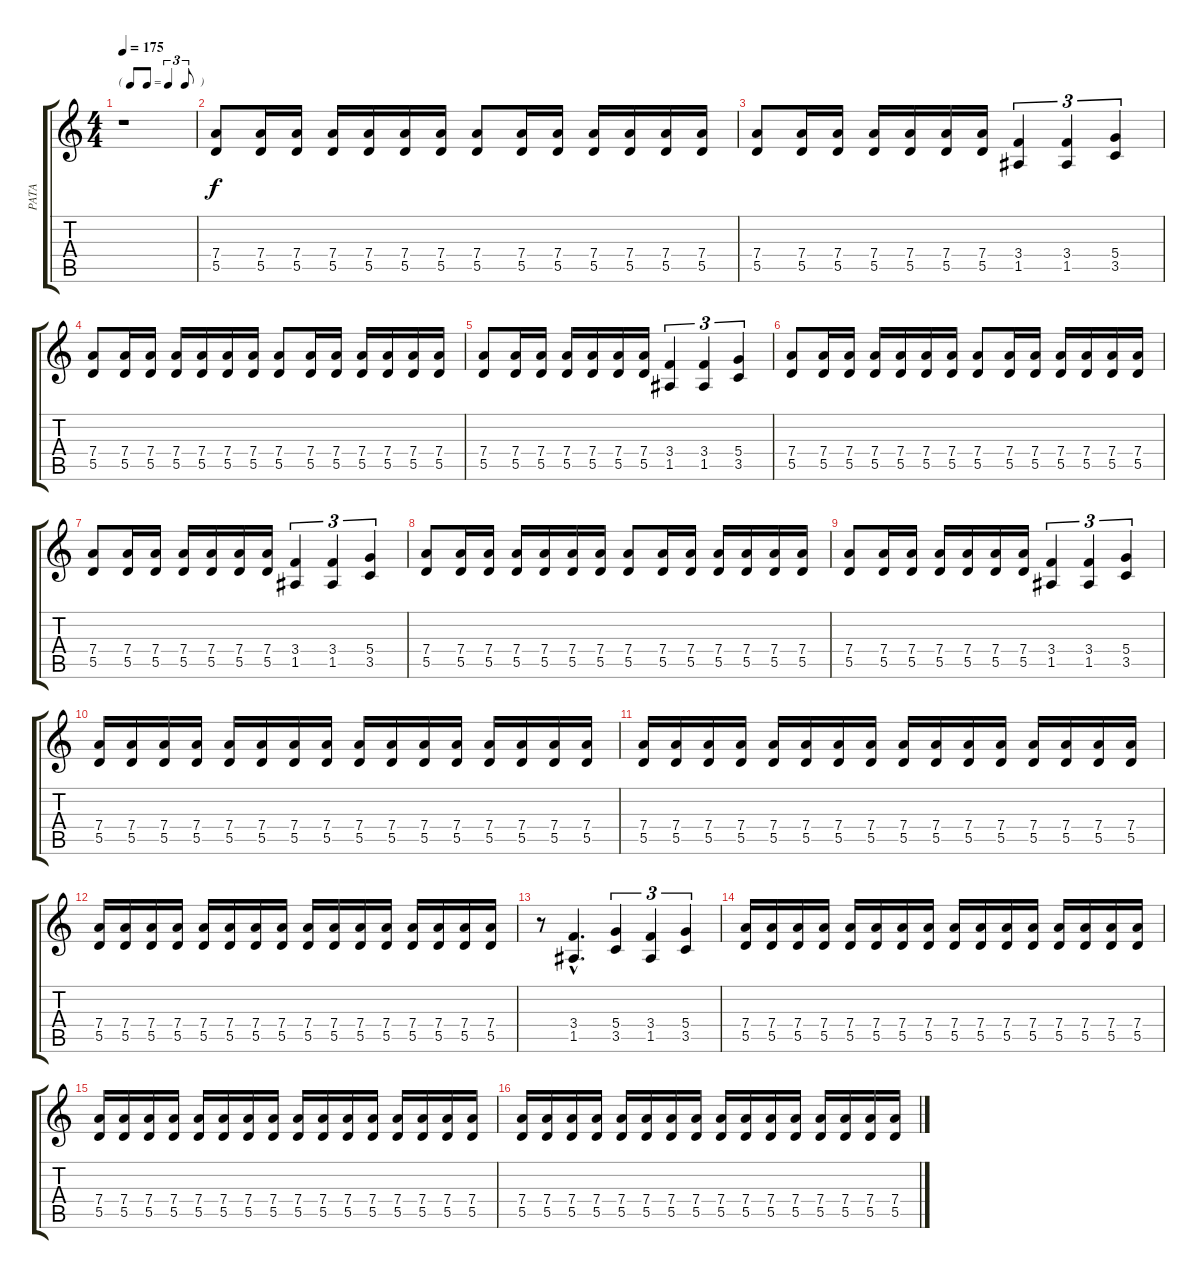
\track ("PATA" "PATA") {instrument distortionguitar}
\staff {score tabs}
\tuning (E4 B3 G3 D3 A2 E2) {hide}
\ts (4 4)
\tf triplet8th
\tempo 175
\clef g2
\ks c
r.1{dy f instrument distortionguitar} |
(7.4 5.5).8 (7.4 5.5).16 (7.4 5.5).16 (7.4 5.5).16 (7.4 5.5).16 (7.4 5.5).16 (7.4 5.5).16 (7.4 5.5).8 (7.4 5.5).16 (7.4 5.5).16 (7.4 5.5).16 (7.4 5.5).16 (7.4 5.5).16 (7.4 5.5).16 |
(7.4 5.5).8 (7.4 5.5).16 (7.4 5.5).16 (7.4 5.5).16 (7.4 5.5).16 (7.4 5.5).16 (7.4 5.5).16 (3.4 1.5).4{tu (3 2)} (3.4 1.5).4{tu (3 2)} (5.4 3.5).4{tu (3 2)} |
(7.4 5.5).8 (7.4 5.5).16 (7.4 5.5).16 (7.4 5.5).16 (7.4 5.5).16 (7.4 5.5).16 (7.4 5.5).16 (7.4 5.5).8 (7.4 5.5).16 (7.4 5.5).16 (7.4 5.5).16 (7.4 5.5).16 (7.4 5.5).16 (7.4 5.5).16 |
(7.4 5.5).8 (7.4 5.5).16 (7.4 5.5).16 (7.4 5.5).16 (7.4 5.5).16 (7.4 5.5).16 (7.4 5.5).16 (3.4 1.5).4{tu (3 2)} (3.4 1.5).4{tu (3 2)} (5.4 3.5).4{tu (3 2)} |
(7.4 5.5).8 (7.4 5.5).16 (7.4 5.5).16 (7.4 5.5).16 (7.4 5.5).16 (7.4 5.5).16 (7.4 5.5).16 (7.4 5.5).8 (7.4 5.5).16 (7.4 5.5).16 (7.4 5.5).16 (7.4 5.5).16 (7.4 5.5).16 (7.4 5.5).16 |
(7.4 5.5).8 (7.4 5.5).16 (7.4 5.5).16 (7.4 5.5).16 (7.4 5.5).16 (7.4 5.5).16 (7.4 5.5).16 (3.4 1.5).4{tu (3 2)} (3.4 1.5).4{tu (3 2)} (5.4 3.5).4{tu (3 2)} |
(7.4 5.5).8 (7.4 5.5).16 (7.4 5.5).16 (7.4 5.5).16 (7.4 5.5).16 (7.4 5.5).16 (7.4 5.5).16 (7.4 5.5).8 (7.4 5.5).16 (7.4 5.5).16 (7.4 5.5).16 (7.4 5.5).16 (7.4 5.5).16 (7.4 5.5).16 |
(7.4 5.5).8 (7.4 5.5).16 (7.4 5.5).16 (7.4 5.5).16 (7.4 5.5).16 (7.4 5.5).16 (7.4 5.5).16 (3.4 1.5).4{tu (3 2)} (3.4 1.5).4{tu (3 2)} (5.4 3.5).4{tu (3 2)} |
(7.4 5.5).16 (7.4 5.5).16 (7.4 5.5).16 (7.4 5.5).16 (7.4 5.5).16 (7.4 5.5).16 (7.4 5.5).16 (7.4 5.5).16 (7.4 5.5).16 (7.4 5.5).16 (7.4 5.5).16 (7.4 5.5).16 (7.4 5.5).16 (7.4 5.5).16 (7.4 5.5).16 (7.4 5.5).16 |
(7.4 5.5).16 (7.4 5.5).16 (7.4 5.5).16 (7.4 5.5).16 (7.4 5.5).16 (7.4 5.5).16 (7.4 5.5).16 (7.4 5.5).16 (7.4 5.5).16 (7.4 5.5).16 (7.4 5.5).16 (7.4 5.5).16 (7.4 5.5).16 (7.4 5.5).16 (7.4 5.5).16 (7.4 5.5).16 |
(7.4 5.5).16 (7.4 5.5).16 (7.4 5.5).16 (7.4 5.5).16 (7.4 5.5).16 (7.4 5.5).16 (7.4 5.5).16 (7.4 5.5).16 (7.4 5.5).16 (7.4 5.5).16 (7.4 5.5).16 (7.4 5.5).16 (7.4 5.5).16 (7.4 5.5).16 (7.4 5.5).16 (7.4 5.5).16 |
r.8 (3.4{hac} 1.5{hac}).4{d} (5.4 3.5).4{tu (3 2)} (3.4 1.5).4{tu (3 2)} (5.4 3.5).4{tu (3 2)} |
(7.4 5.5).16 (7.4 5.5).16 (7.4 5.5).16 (7.4 5.5).16 (7.4 5.5).16 (7.4 5.5).16 (7.4 5.5).16 (7.4 5.5).16 (7.4 5.5).16 (7.4 5.5).16 (7.4 5.5).16 (7.4 5.5).16 (7.4 5.5).16 (7.4 5.5).16 (7.4 5.5).16 (7.4 5.5).16 |
(7.4 5.5).16 (7.4 5.5).16 (7.4 5.5).16 (7.4 5.5).16 (7.4 5.5).16 (7.4 5.5).16 (7.4 5.5).16 (7.4 5.5).16 (7.4 5.5).16 (7.4 5.5).16 (7.4 5.5).16 (7.4 5.5).16 (7.4 5.5).16 (7.4 5.5).16 (7.4 5.5).16 (7.4 5.5).16 |
(7.4 5.5).16 (7.4 5.5).16 (7.4 5.5).16 (7.4 5.5).16 (7.4 5.5).16 (7.4 5.5).16 (7.4 5.5).16 (7.4 5.5).16 (7.4 5.5).16 (7.4 5.5).16 (7.4 5.5).16 (7.4 5.5).16 (7.4 5.5).16 (7.4 5.5).16 (7.4 5.5).16 (7.4 5.5).16
